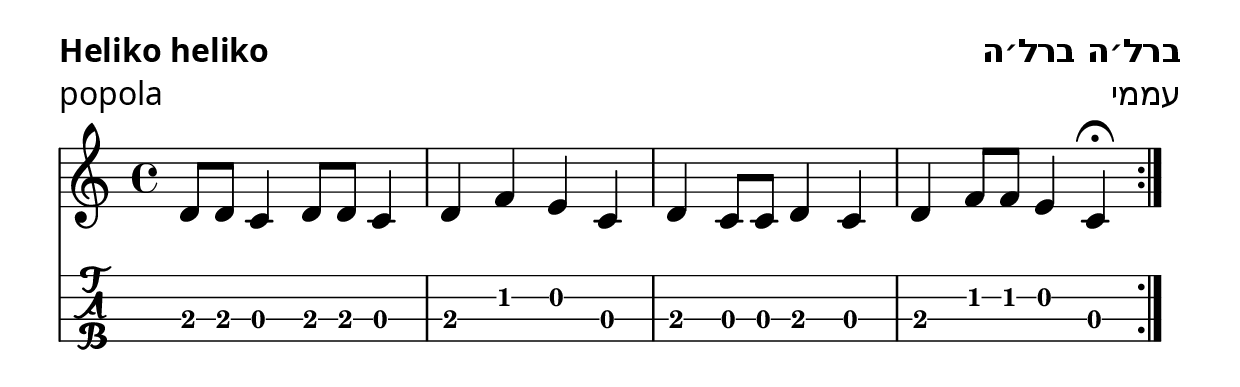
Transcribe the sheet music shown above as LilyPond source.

\include "../ĉiea.ly"

\header {
  titolo-xx     = ""
  titolo-he     = "ברל׳ה ברל׳ה"
  titolo-eo     = "Heliko heliko"
  komponisto-xx = ""
  komponisto-he = "עממי"
  komponisto-eo = "popola"
  ikono         = "🐌"
}

\include "../titolo.ly"

melodio = {
  \key c \major
  \time 4/4
  \repeat volta 2 {
	d8 d c4 d8 d c4 |
	d f e c |
	d c8 c d4 c |
	d f8 f e4 c\fermata |
  }
}

\include "../muziko.ly"
